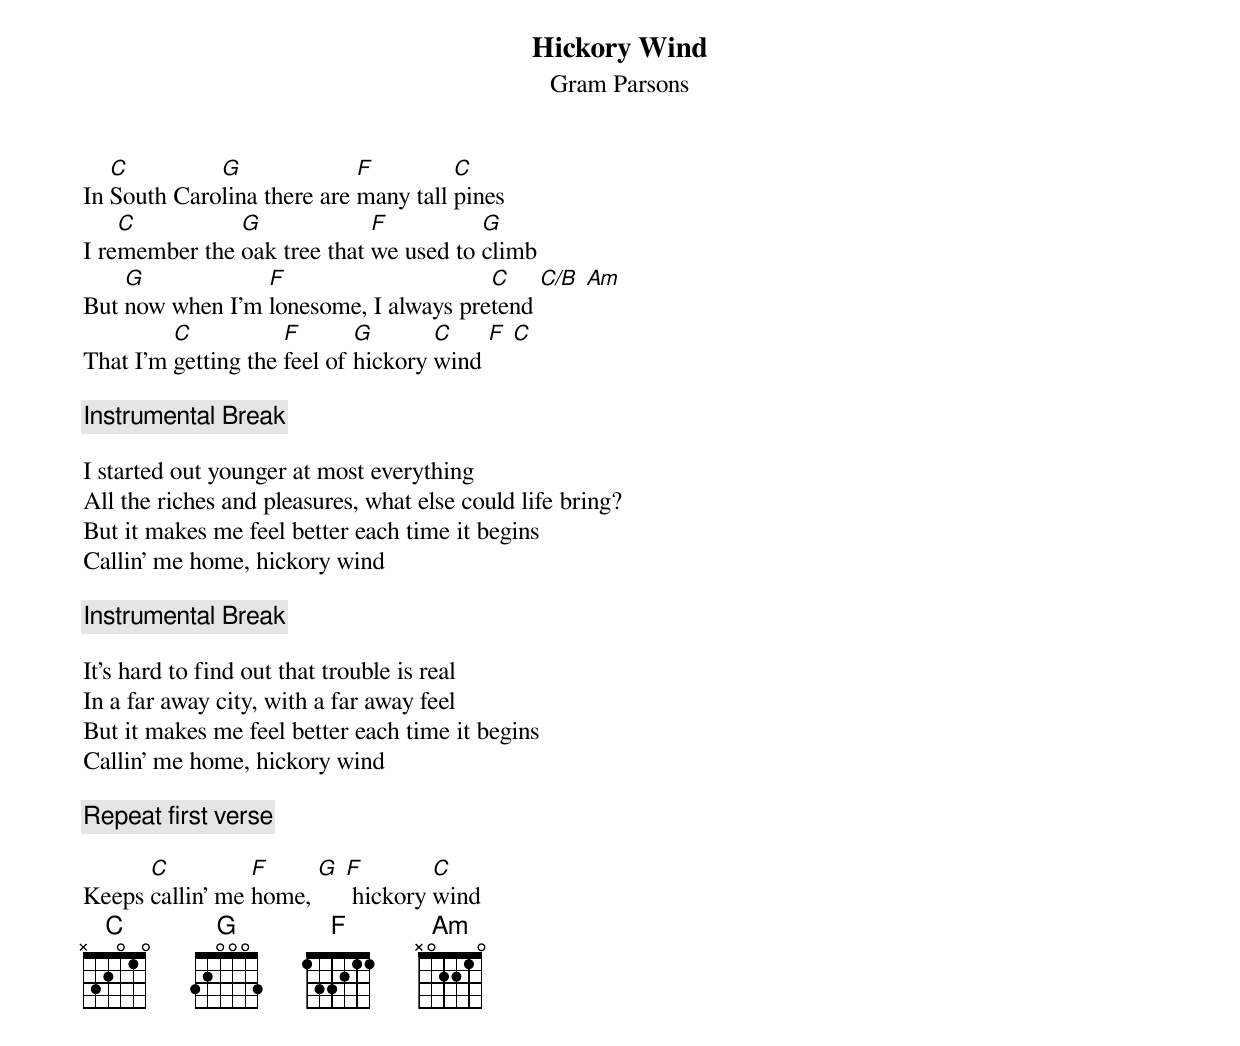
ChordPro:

{t:Hickory Wind}
{st:Gram Parsons}

In [C]South Caro[G]lina there are [F]many tall [C]pines
I re[C]member the [G]oak tree that [F]we used to [G]climb
But [G]now when I'm [F]lonesome, I always pre[C]tend [C/B] [Am]
That I'm [C]getting the [F]feel of [G]hickory [C]wind [F] [C]

{c:Instrumental Break}

I started out younger at most everything
All the riches and pleasures, what else could life bring?
But it makes me feel better each time it begins
Callin' me home, hickory wind

{c:Instrumental Break}

It's hard to find out that trouble is real
In a far away city, with a far away feel
But it makes me feel better each time it begins
Callin' me home, hickory wind

{c:Repeat first verse}

Keeps [C]callin' me [F]home, [G] [F] hickory [C]wind
